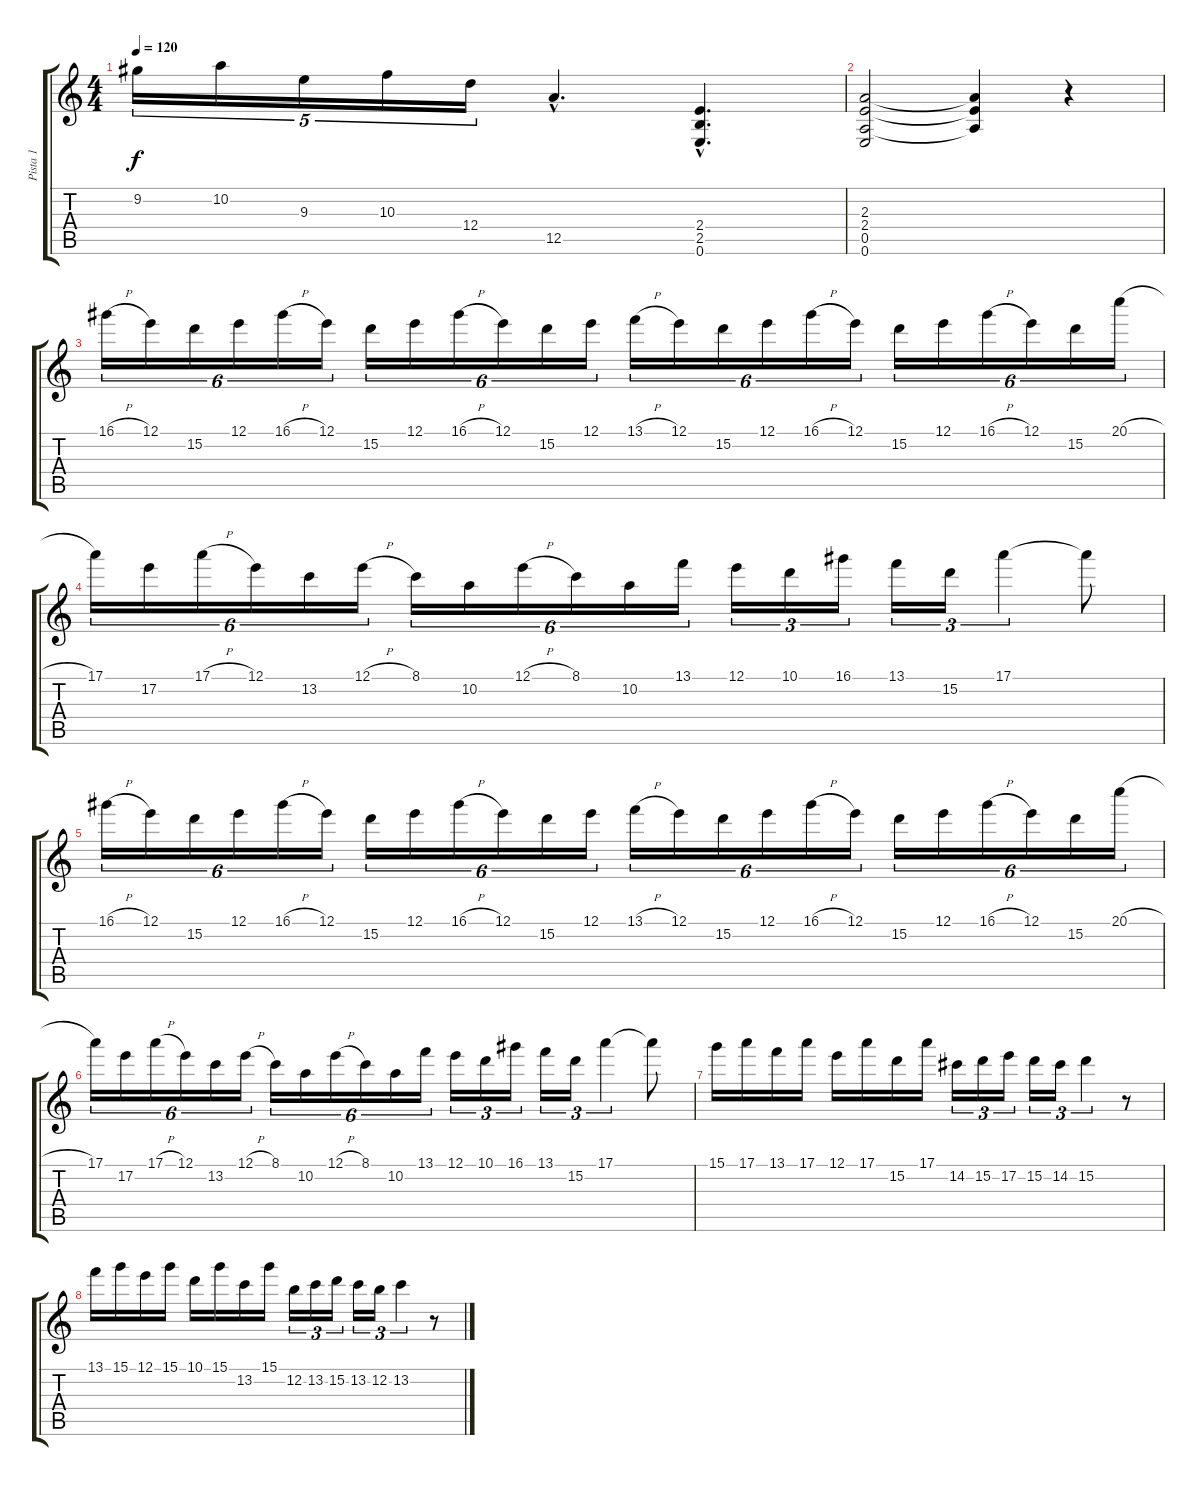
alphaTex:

\track ("Pista 1" "Pista 1") {instrument overdrivenguitar}
\staff {score tabs}
\tuning (E4 B3 G3 D3 A2 E2) {hide}
\ts (4 4)
\tempo 120
\clef g2
\ks c
9.2.16{tu (5 4) dy f} 10.2.16{tu (5 4)} 9.3.16{tu (5 4)} 10.3.16{tu (5 4)} 12.4.16{tu (5 4)} 12.5{hac}.4{d} (2.4{hac} 2.5{hac} 0.6{hac}).4{d} |
(2.3 2.4 0.5 0.6).2 (2.3{t} 2.4{t} 0.5{t}).4 r.4 |
16.1{h}.16{tu (6 4)} 12.1.16{tu (6 4)} 15.2.16{tu (6 4)} 12.1.16{tu (6 4)} 16.1{h}.16{tu (6 4)} 12.1.16{tu (6 4)} 15.2.16{tu (6 4)} 12.1.16{tu (6 4)} 16.1{h}.16{tu (6 4)} 12.1.16{tu (6 4)} 15.2.16{tu (6 4)} 12.1.16{tu (6 4)} 13.1{h}.16{tu (6 4)} 12.1.16{tu (6 4)} 15.2.16{tu (6 4)} 12.1.16{tu (6 4)} 16.1{h}.16{tu (6 4)} 12.1.16{tu (6 4)} 15.2.16{tu (6 4)} 12.1.16{tu (6 4)} 16.1{h}.16{tu (6 4)} 12.1.16{tu (6 4)} 15.2.16{tu (6 4)} 20.1{h}.16{tu (6 4)} |
17.1.16{tu (6 4)} 17.2.16{tu (6 4)} 17.1{h}.16{tu (6 4)} 12.1.16{tu (6 4)} 13.2.16{tu (6 4)} 12.1{h}.16{tu (6 4)} 8.1.16{tu (6 4)} 10.2.16{tu (6 4)} 12.1{h}.16{tu (6 4)} 8.1.16{tu (6 4)} 10.2.16{tu (6 4)} 13.1.16{tu (6 4)} 12.1.16{tu (3 2)} 10.1.16{tu (3 2)} 16.1.16{tu (3 2)} 13.1.16{tu (3 2)} 15.2.16{tu (3 2)} 17.1.4{tu (3 2)} 17.1{t}.8 |
16.1{h}.16{tu (6 4)} 12.1.16{tu (6 4)} 15.2.16{tu (6 4)} 12.1.16{tu (6 4)} 16.1{h}.16{tu (6 4)} 12.1.16{tu (6 4)} 15.2.16{tu (6 4)} 12.1.16{tu (6 4)} 16.1{h}.16{tu (6 4)} 12.1.16{tu (6 4)} 15.2.16{tu (6 4)} 12.1.16{tu (6 4)} 13.1{h}.16{tu (6 4)} 12.1.16{tu (6 4)} 15.2.16{tu (6 4)} 12.1.16{tu (6 4)} 16.1{h}.16{tu (6 4)} 12.1.16{tu (6 4)} 15.2.16{tu (6 4)} 12.1.16{tu (6 4)} 16.1{h}.16{tu (6 4)} 12.1.16{tu (6 4)} 15.2.16{tu (6 4)} 20.1{h}.16{tu (6 4)} |
17.1.16{tu (6 4)} 17.2.16{tu (6 4)} 17.1{h}.16{tu (6 4)} 12.1.16{tu (6 4)} 13.2.16{tu (6 4)} 12.1{h}.16{tu (6 4)} 8.1.16{tu (6 4)} 10.2.16{tu (6 4)} 12.1{h}.16{tu (6 4)} 8.1.16{tu (6 4)} 10.2.16{tu (6 4)} 13.1.16{tu (6 4)} 12.1.16{tu (3 2)} 10.1.16{tu (3 2)} 16.1.16{tu (3 2)} 13.1.16{tu (3 2)} 15.2.16{tu (3 2)} 17.1.4{tu (3 2)} 17.1{t}.8 |
15.1.16 17.1.16 13.1.16 17.1.16 12.1.16 17.1.16 15.2.16 17.1.16 14.2.16{tu (3 2)} 15.2.16{tu (3 2)} 17.2.16{tu (3 2)} 15.2.16{tu (3 2)} 14.2.16{tu (3 2)} 15.2.4{tu (3 2)} r.8 |
13.1.16 15.1.16 12.1.16 15.1.16 10.1.16 15.1.16 13.2.16 15.1.16 12.2.16{tu (3 2)} 13.2.16{tu (3 2)} 15.2.16{tu (3 2)} 13.2.16{tu (3 2)} 12.2.16{tu (3 2)} 13.2.4{tu (3 2)} r.8
